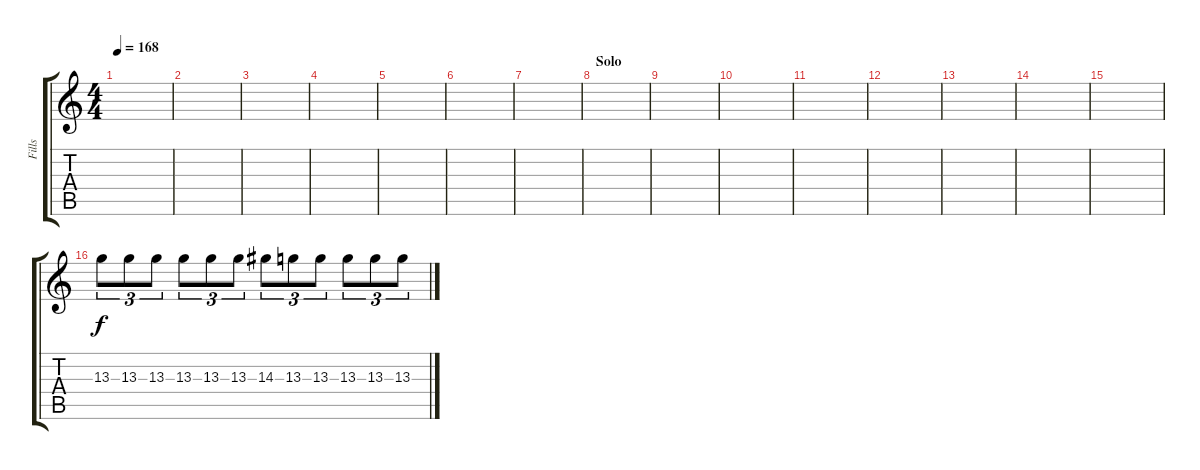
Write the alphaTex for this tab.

\track ("Fills" "Fills") {instrument overdrivenguitar}
\staff {score tabs}
\tuning (Eb4 Bb3 Gb3 Db3 Ab2 Eb2) {hide}
\ts (4 4)
\tempo 168
\clef g2
\ks c
|
|
|
|
|
|
|
\section ("" "Solo")
|
|
|
|
|
|
|
|
13.3.8{tu (3 2)} 13.3.8{tu (3 2)} 13.3.8{tu (3 2)} 13.3.8{tu (3 2)} 13.3.8{tu (3 2)} 13.3.8{tu (3 2)} 14.3.8{tu (3 2)} 13.3.8{tu (3 2)} 13.3.8{tu (3 2)} 13.3.8{tu (3 2)} 13.3.8{tu (3 2)} 13.3.8{tu (3 2)}
